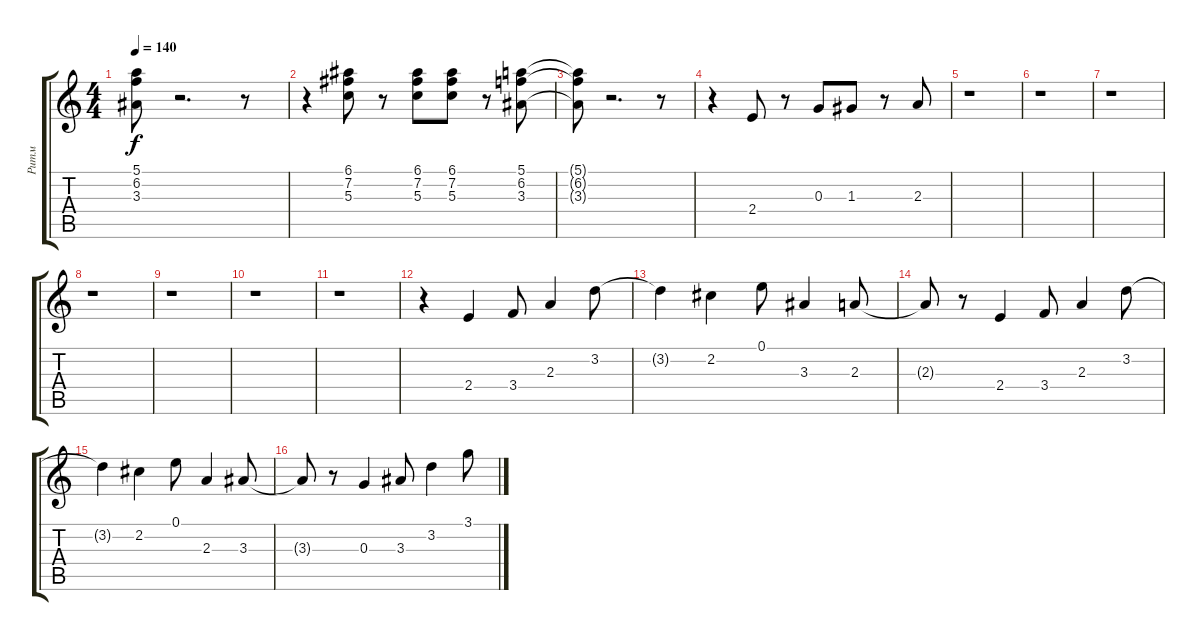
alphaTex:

\track ("Ритм" "Ритм") {instrument electricguitarclean}
\staff {score tabs}
\tuning (E4 B3 G3 D3 A2 E2) {hide}
\ts (4 4)
\tempo 140
\clef g2
\ks c
(5.1{t} 6.2{t} 3.3{t}).8{dy f} r.2{d} r.8 |
r.4 (6.1 7.2 5.3).8 r.8 (6.1 7.2 5.3).8 (6.1 7.2 5.3).8 r.8 (5.1 6.2 3.3).8 |
(5.1{t} 6.2{t} 3.3{t}).8 r.2{d} r.8 |
r.4 2.4.8 r.8 0.3.8 1.3.8 r.8 2.3.8 |
r.1 |
r.1 |
r.1 |
r.1 |
r.1 |
r.1 |
r.1 |
r.4 2.4.4 3.4.8 2.3.4 3.2.8 |
3.2{t}.4 2.2.4 0.1.8 3.3.4 2.3.8 |
2.3{t}.8 r.8 2.4.4 3.4.8 2.3.4 3.2.8 |
3.2{t}.4 2.2.4 0.1.8 2.3.4 3.3.8 |
3.3{t}.8 r.8 0.3.4 3.3.8 3.2.4 3.1.8
